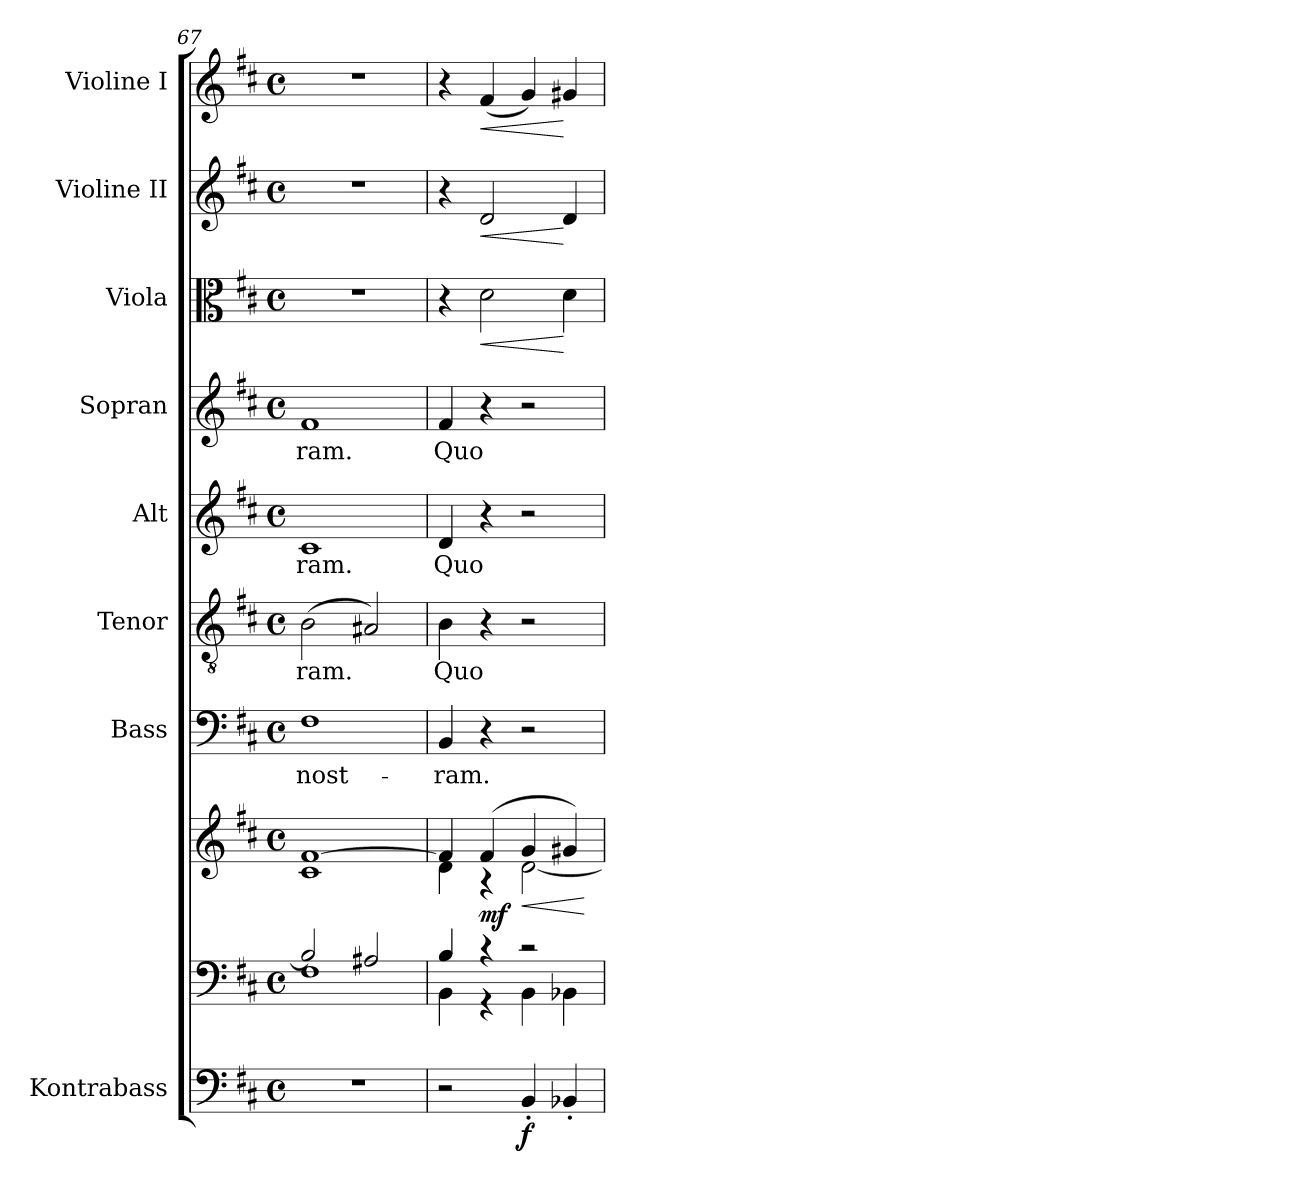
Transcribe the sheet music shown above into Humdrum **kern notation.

**kern	**dynam	**kern	**kern	**dynam	**kern	**text	**kern	**text	**kern	**text	**kern	**text	**kern	**dynam	**kern	**dynam	**kern	**dynam
*part9	*part9	*part8	*part8	*part8	*part7	*part7	*part6	*part6	*part5	*part5	*part4	*part4	*part3	*part3	*part2	*part2	*part1	*part1
*staff10	*staff10	*staff9	*staff8	*staff8/9	*staff7	*staff7	*staff6	*staff6	*staff5	*staff5	*staff4	*staff4	*staff3	*staff3	*staff2	*staff2	*staff1	*staff1
*I"Kontrabass	*	*	*	*	*I"Bass	*	*I"Tenor	*	*I"Alt	*	*I"Sopran	*	*I"Viola	*	*I"Violine II	*	*I"Violine I	*
*I'Kb.	*	*	*	*	*I'B.	*	*I'T.	*	*I'A.	*	*I'S.	*	*I'Vla.	*	*I'Vl. II	*	*I'Vl. I	*
!!LO:PB:g=z
*clefF4	*	*clefF4	*clefG2	*	*clefF4	*	*clefGv2	*	*clefG2	*	*clefG2	*	*clefC3	*	*clefG2	*	*clefG2	*
*ITrd7c12	*	*	*	*	*	*	*	*	*	*	*	*	*	*	*	*	*	*
*k[f#c#]	*	*k[f#c#]	*k[f#c#]	*	*k[f#c#]	*	*k[f#c#]	*	*k[f#c#]	*	*k[f#c#]	*	*k[f#c#]	*	*k[f#c#]	*	*k[f#c#]	*
*D:	*	*D:	*D:	*	*D:	*	*D:	*	*D:	*	*D:	*	*D:	*	*D:	*	*D:	*
*M4/4	*	*M4/4	*M4/4	*	*M4/4	*	*M4/4	*	*M4/4	*	*M4/4	*	*M4/4	*	*M4/4	*	*M4/4	*
*met(c)	*	*met(c)	*met(c)	*	*met(c)	*	*met(c)	*	*met(c)	*	*met(c)	*	*met(c)	*	*met(c)	*	*met(c)	*
=67	=67	=67	=67	=67	=67	=67	=67	=67	=67	=67	=67	=67	=67	=67	=67	=67	=67	=67
*	*	*^	*^	*	*	*	*	*	*	*	*	*	*	*	*	*	*	*
!	!	!	!	!	!	!	!	!LO:LY:b	!	!LO:LY:b	!	!LO:LY:b	!	!LO:LY:b	!	!	!	!	!	!
1r	.	2B/]	1F#	[>1f#	1c#	.	1F#	nost-	(>2B\	-ram.	1c#	-ram.	1f#	-ram.	1r	.	1r	.	1r	.
.	.	2A#X/	.	.	.	.	.	.	2A#X/)	.	.	.	.	.	.	.	.	.	.	.
=68	=68	=68	=68	=68	=68	=68	=68	=68	=68	=68	=68	=68	=68	=68	=68	=68	=68	=68	=68	=68
!	!	!	!	!	!	!	!	!LO:LY:b	!	!LO:LY:b	!	!LO:LY:b	!	!LO:LY:b	!	!	!	!	!	!
2r	.	4B/	4BB\	4f#/]	4d\	.	4BB/	-ram.	4B\	Quo-	4d/	Quo-	4f#/	Quo-	4r	.	4r	.	4r	.
!	!	!	!	!	!	!LO:DY:b	!	!	!	!	!	!	!	!	!	!LO:HP:b	!	!LO:HP:b	!	!LO:HP:b
.	.	4r	4r	(4f#/	4rA	mf	4r	.	4r	.	4r	.	4r	.	2d\	<	2d/	<	(<4f#/	<
!	!LO:DY:b	!	!	!	!	!LO:HP:b	!	!	!	!	!	!	!	!	!	!	!	!	!	!
4BBB'</	f	2rc	4BB\	4g/	[<2d\	<	2r	.	2r	.	2r	.	2r	.	.	.	.	.	4g/)	.
4BBB-X'</	.	.	4BB-X\	4g#X/)	.	.	.	.	.	.	.	.	.	.	4d\	[	4d/	[	4g#X/	[
*	*	*v	*v	*	*	*	*	*	*	*	*	*	*	*	*	*	*	*	*	*
*	*	*	*v	*v	*	*	*	*	*	*	*	*	*	*	*	*	*	*	*
.	.	.	.	[	.	.	.	.	.	.	.	.	.	.	.	.	.	.
=	=	=	=	=	=	=	=	=	=	=	=	=	=	=	=	=	=	=
*-	*-	*-	*-	*-	*-	*-	*-	*-	*-	*-	*-	*-	*-	*-	*-	*-	*-	*-
